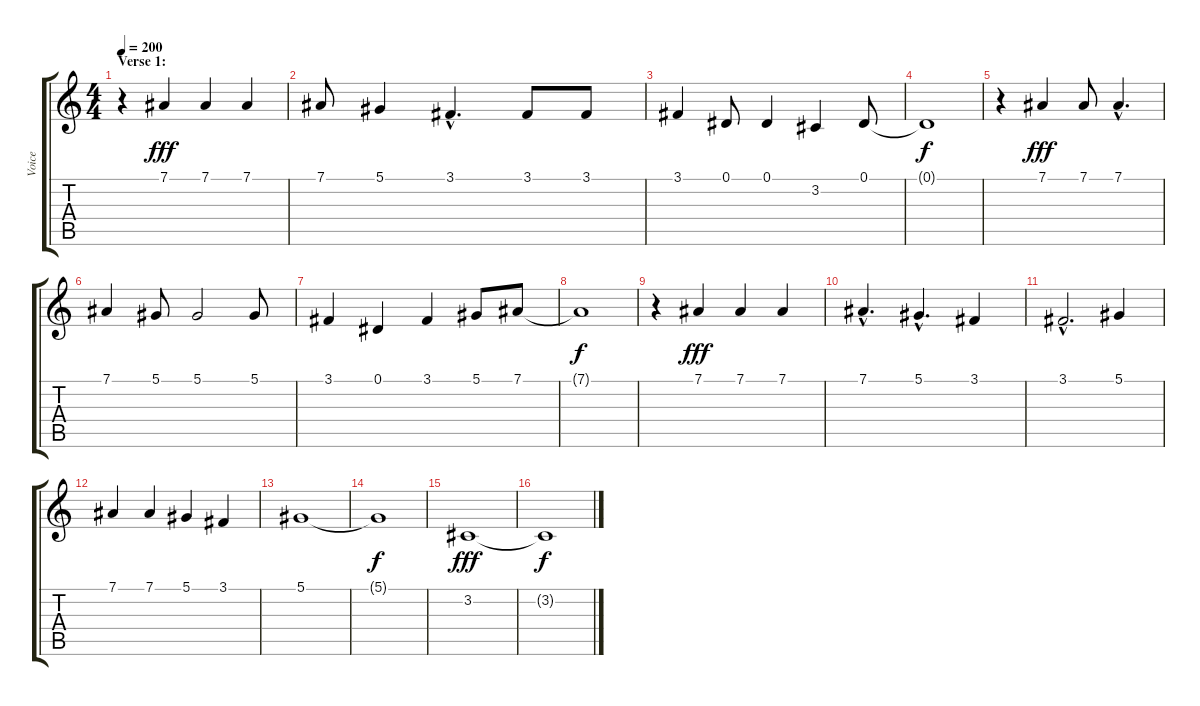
\track ("Voice" "Voice") {instrument lead6voice}
\staff {score tabs}
\tuning (Eb4 Bb3 Gb3 Db3 Ab2 Eb2) {hide}
\ts (4 4)
\section ("" "Verse 1:")
\tempo 200
\clef g2
\ks c
r.4{dy fff} 7.1.4 7.1.4 7.1.4 |
7.1.8 5.1.4 3.1{hac}.4{d} 3.1.8 3.1.8 |
3.1.4 0.1.8 0.1.4 3.2.4 0.1.8 |
0.1{t}.1{dy f} |
r.4 7.1.4{dy fff} 7.1.8 7.1{hac}.4{d} |
7.1.4 5.1.8 5.1.2 5.1.8 |
3.1.4 0.1.4 3.1.4 5.1.8 7.1.8 |
7.1{t}.1{dy f} |
r.4 7.1.4{dy fff} 7.1.4 7.1.4 |
7.1{hac}.4{d} 5.1{hac}.4{d} 3.1.4 |
3.1{hac}.2{d} 5.1.4 |
7.1.4 7.1.4 5.1.4 3.1.4 |
5.1.1 |
5.1{t}.1{dy f} |
3.2.1{dy fff} |
3.2{t}.1{dy f}
